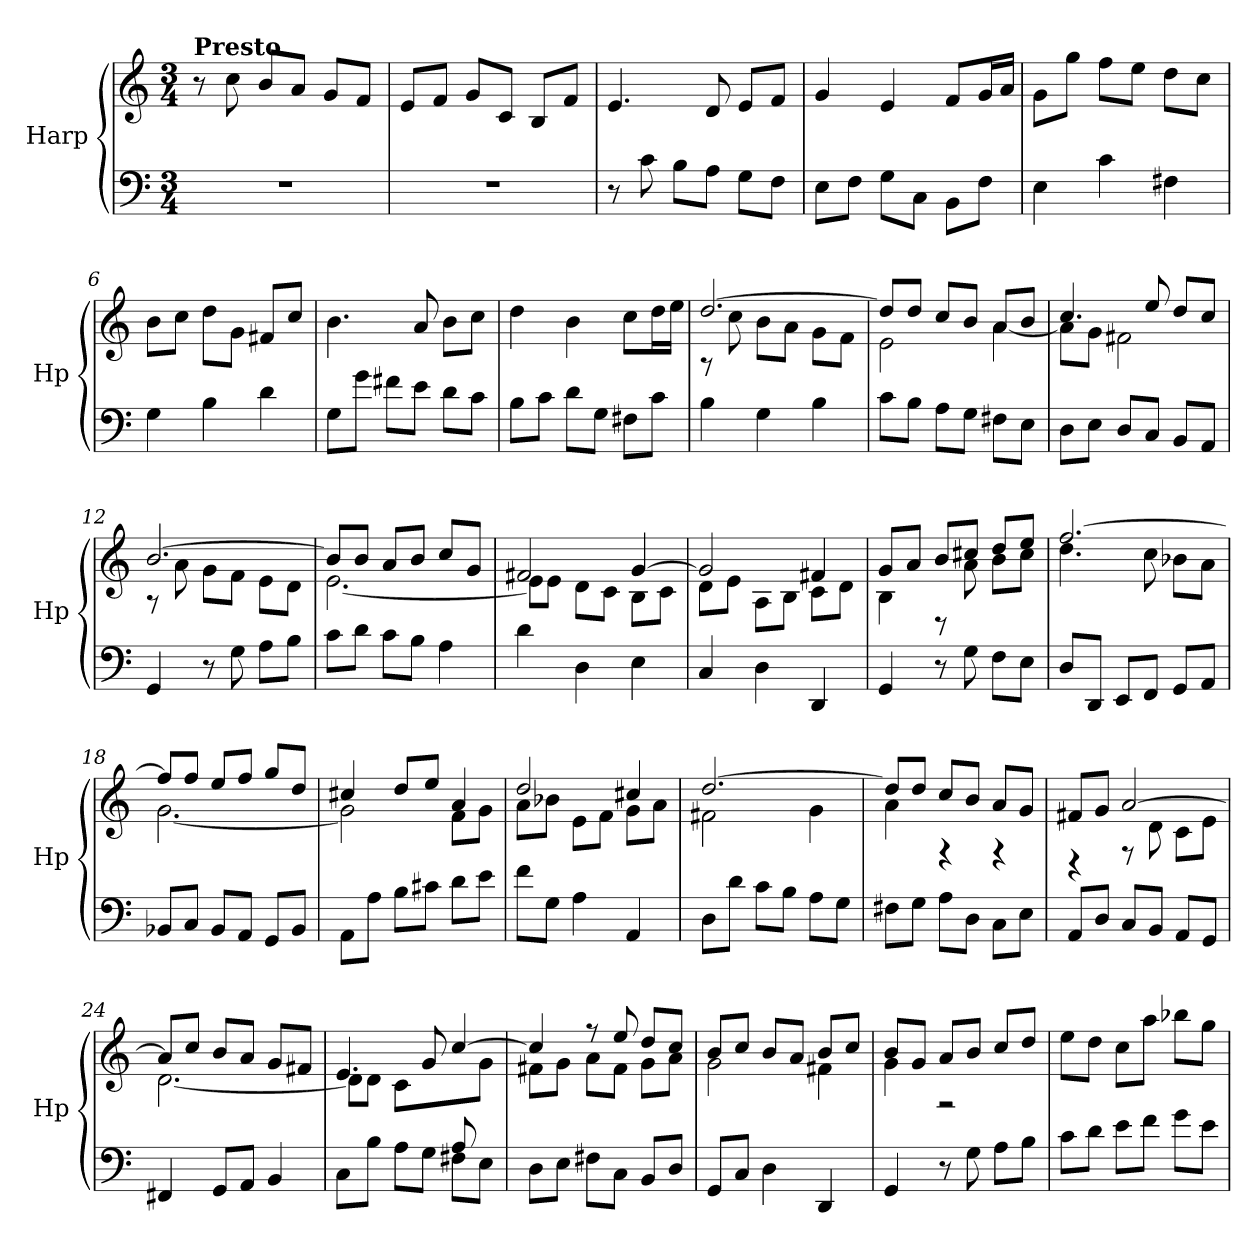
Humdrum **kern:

**kern	**kern
*part1	*part1
*staff2	*staff1
*I"Harp	*
*I'Hp	*
*clefF4	*clefG2
*k[]	*k[]
*M3/4	*M3/4
=1	=1
!	!LO:TX:a:B:t=Presto
2.r	8r
.	8cc\
.	8b/L
.	8a/J
.	8g/L
.	8f/J
=2	=2
2.r	8e/L
.	8f/J
.	8g/L
.	8c/J
.	8B/L
.	8f/J
=3	=3
8r	4.e/
8c\	.
8B\L	.
8A\J	8d/
8G\L	8e/L
8F\J	8f/J
=4	=4
8E\L	4g/
8F\J	.
8G\L	4e/
8C\J	.
8BB\L	8f/L
8F\J	16g/L
.	16a/JJ
=5	=5
4E\	8g\L
.	8gg\J
4c\	8ff\L
.	8ee\J
4F#X\	8dd\L
.	8cc\J
=6	=6
4G\	8b\L
.	8cc\J
4B\	8dd\L
.	8g\J
4d\	8f#X/L
.	8cc/J
!!LO:LB:g=z
=7	=7
8G\L	4.b\
8g\J	.
8f#X\L	.
8e\J	8a/
8d\L	8b\L
8c\J	8cc\J
=8	=8
8B\L	4dd\
8c\J	.
8d\L	4b\
8G\J	.
8F#X\L	8cc\L
8c\J	16dd\L
.	16ee\JJ
=9	=9
*	*^
4B\	[2.dd/	8rA
.	.	8cc\
4G\	.	8b\L
.	.	8a\J
4B\	.	8g\L
.	.	8f\J
=10	=10	=10
8c\L	8dd/L]	2e\
8B\J	8dd/J	.
8A\L	8cc/L	.
8G\J	8b/J	.
8F#X\L	8a/L	[4a\
8E\J	8b/J	.
=11	=11	=11
8D\L	4.cc/	8a\L]
8E\J	.	8g\J
8D/L	.	2f#X\
8C/J	8ee/	.
8BB/L	8dd/L	.
8AA/J	8cc/J	.
=12	=12	=12
4GG/	[2.b/	8rA
.	.	8a\
8r	.	8g\L
8G\	.	8f\J
8A\L	.	8e\L
8B\J	.	8d\J
!!LO:LB:g=z	!!
=13	=13	=13
8c\L	8b/L]	[2.e\
8d\J	8b/J	.
8c\L	8a/L	.
8B\J	8b/J	.
4A\	8cc/L	.
.	8g/J	.
=14	=14	=14
4d\	2f#X/	8e\L]
.	.	8e\J
4D\	.	8d\L
.	.	8c\J
4E\	[4g/	8B\L
.	.	8c\J
=15	=15	=15
4C/	2g/]	8d\L
.	.	8e\J
4D\	.	8A\L
.	.	8B\J
4DD/	4f#X/	8c\L
.	.	8d\J
=16	=16	=16
4GG/	8g/L	4B\
.	8a/J	.
8r	8b/L	8rD
8G\	8cc#X/J	8a\
8F\L	8dd/L	8b\L
8E\J	8ee/J	8cc#\J
=17	=17	=17
8D/L	[2.ff/	4.dd\
8DD/J	.	.
8EE/L	.	.
8FF/J	.	8cc\
8GG/L	.	8b-X\L
8AA/J	.	8a\J
=18	=18	=18
8BB-X/L	8ff/L]	[2.g\
8C/J	8ff/J	.
8BB-/L	8ee/L	.
8AA/J	8ff/J	.
8GG/L	8gg/L	.
8BB-/J	8dd/J	.
!!LO:LB:g=z	!!
=19	=19	=19
8AA\L	4cc#X/	2g\]
8A\J	.	.
8B\L	8dd/L	.
8c#X\J	8ee/J	.
8d\L	4a/	8f\L
8e\J	.	8g\J
=20	=20	=20
8f\L	2dd/	8a\L
8G\J	.	8b-X\J
4A\	.	8e\L
.	.	8f\J
4AA/	4cc#X/	8g\L
.	.	8a\J
=21	=21	=21
8D\L	[2.dd/	2f#X\
8d\J	.	.
8c\L	.	.
8B\J	.	.
8A\L	.	4g\
8G\J	.	.
=22	=22	=22
8F#X\L	8dd/L]	4a\
8G\J	8dd/J	.
8A\L	8cc/L	4rF
8D\J	8b/J	.
8C\L	8a/L	4rF
8E\J	8g/J	.
=23	=23	=23
8AA/L	8f#X/L	4rD
8D/J	8g/J	.
8C/L	[2a/	8rF
8BB/J	.	8d\
8AA/L	.	8c\L
8GG/J	.	8e\J
=24	=24	=24
4FF#X/	8a/L]	[2.d\
.	8cc/J	.
8GG/L	8b/L	.
8AA/J	8a/J	.
4BB/	8g/L	.
.	8f#X/J	.
!!LO:LB:g=z	!!
=25	=25	=25
*^	*	*
4.ryy	8C\L	4.e/	8d\L]
.	8B\J	.	8d\J
.	8A\L	.	8c\L
8B/J	8G\J	8g/	4ryy
8A/L	8F#X\L	[4cc/	.
8ryy	8E\J	.	8g\J
*v	*v	*	*
=26	=26	=26
8D\L	4cc/]	8f#X\L
8E\J	.	8g\J
8F#X\L	8r	8a\L
8C\J	8ee/	8f#\J
8BB/L	8dd/L	8g\L
8D/J	8cc/J	8a\J
=27	=27	=27
8GG/L	8b/L	2g\
8C/J	8cc/J	.
4D\	8b/L	.
.	8a/J	.
4DD/	8b/L	4f#X\
.	8cc/J	.
=28	=28	=28
4GG/	8b/L	4g\
.	8g/J	.
8r	8a/L	2rF
8G\	8b/J	.
8A\L	8cc/L	.
8B\J	8dd/J	.
*	*v	*v
=29	=29
8c\L	8ee\L
8d\J	8dd\J
8e\L	8cc\L
8f\J	8aa\J
8g\L	8bb-X\L
8e\J	8gg\J
=	=
*-	*-
